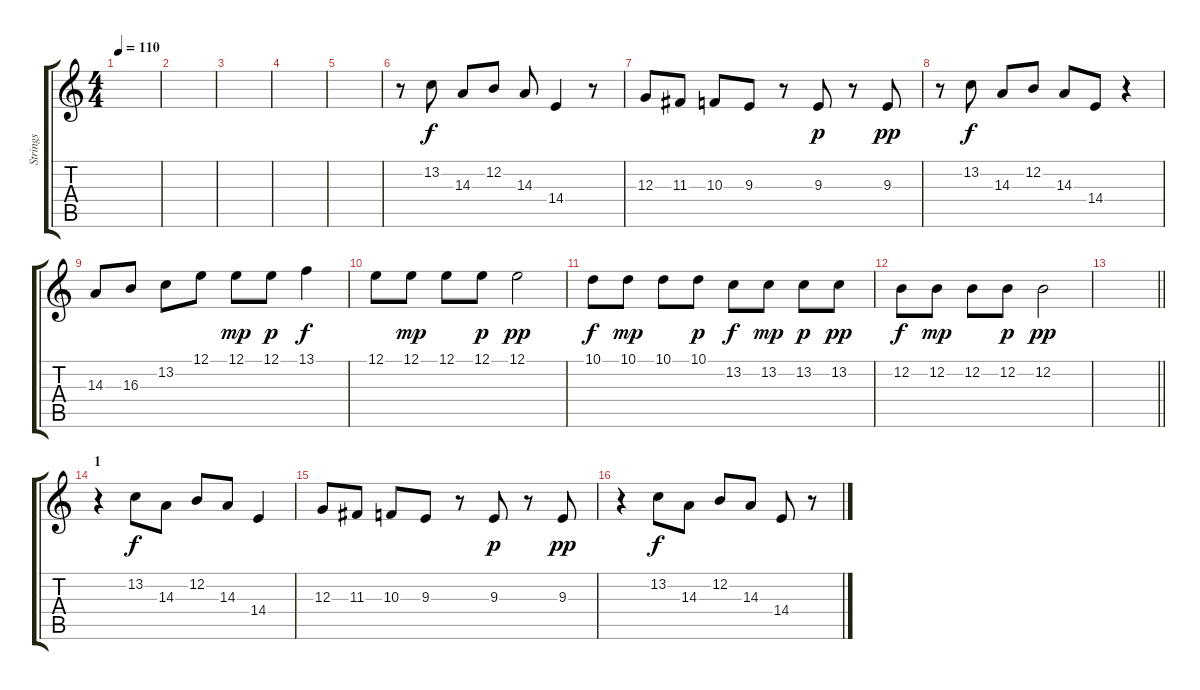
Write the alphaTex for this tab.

\track ("Strings" "Strings") {instrument orchestralharp}
\staff {score tabs}
\tuning (E4 B3 G3 D3 A2 E2) {hide}
\ts (4 4)
\tempo 110
\clef g2
\ks c
|
|
|
|
|
r.8 13.2.8 14.3.8 12.2.8 14.3.8 14.4.4 r.8 |
12.3.8 11.3.8 10.3.8 9.3.8 r.8 9.3.8{dy p} r.8 9.3.8{dy pp} |
r.8 13.2.8{dy f} 14.3.8 12.2.8 14.3.8 14.4.8 r.4 |
14.3.8 16.3.8 13.2.8 12.1.8 12.1.8{dy mp} 12.1.8{dy p} 13.1.4{dy f} |
12.1.8 12.1.8{dy mp} 12.1.8 12.1.8{dy p} 12.1.2{dy pp} |
10.1.8{dy f} 10.1.8{dy mp} 10.1.8 10.1.8{dy p} 13.2.8{dy f} 13.2.8{dy mp} 13.2.8{dy p} 13.2.8{dy pp} |
12.2.8{dy f} 12.2.8{dy mp} 12.2.8 12.2.8{dy p} 12.2.2{dy pp} |
\barLineRight lightlight
|
\section ("" "1")
r.4 13.2.8{dy f} 14.3.8 12.2.8 14.3.8 14.4.4 |
12.3.8 11.3.8 10.3.8 9.3.8 r.8 9.3.8{dy p} r.8 9.3.8{dy pp} |
r.4 13.2.8{dy f} 14.3.8 12.2.8 14.3.8 14.4.8 r.8
